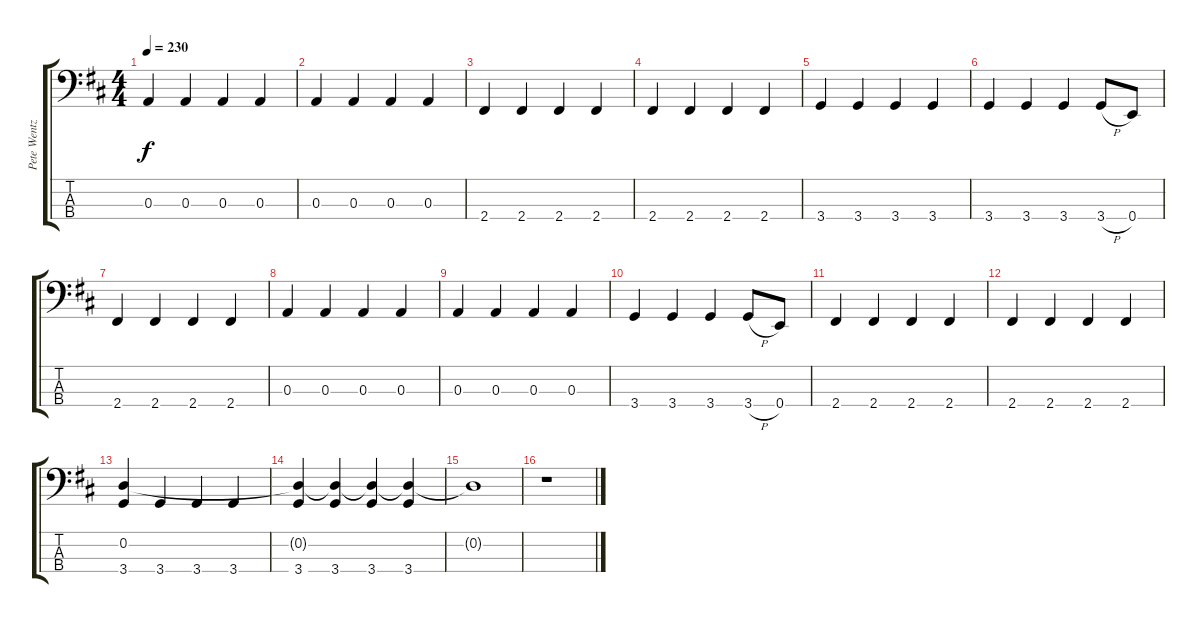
\track ("Pete Wentz" "Pete Wentz") {instrument electricbasspick}
\staff {score tabs}
\tuning (G2 D2 A1 E1) {hide}
\ts (4 4)
\tempo 230
\clef f4
\ks d
0.3.4{dy f} 0.3.4 0.3.4 0.3.4 |
0.3.4 0.3.4 0.3.4 0.3.4 |
2.4.4 2.4.4 2.4.4 2.4.4 |
2.4.4 2.4.4 2.4.4 2.4.4 |
3.4.4 3.4.4 3.4.4 3.4.4 |
3.4.4 3.4.4 3.4.4 3.4{h}.8 0.4.8 |
2.4.4 2.4.4 2.4.4 2.4.4 |
0.3.4 0.3.4 0.3.4 0.3.4 |
0.3.4 0.3.4 0.3.4 0.3.4 |
3.4.4 3.4.4 3.4.4 3.4{h}.8 0.4.8 |
2.4.4 2.4.4 2.4.4 2.4.4 |
2.4.4 2.4.4 2.4.4 2.4.4 |
(0.2 3.4).4 3.4.4 3.4.4 3.4.4 |
(0.2{t} 3.4).4 (0.2{t} 3.4).4 (0.2{t} 3.4).4 (0.2{t} 3.4).4 |
0.2{t}.1 |
r.1
